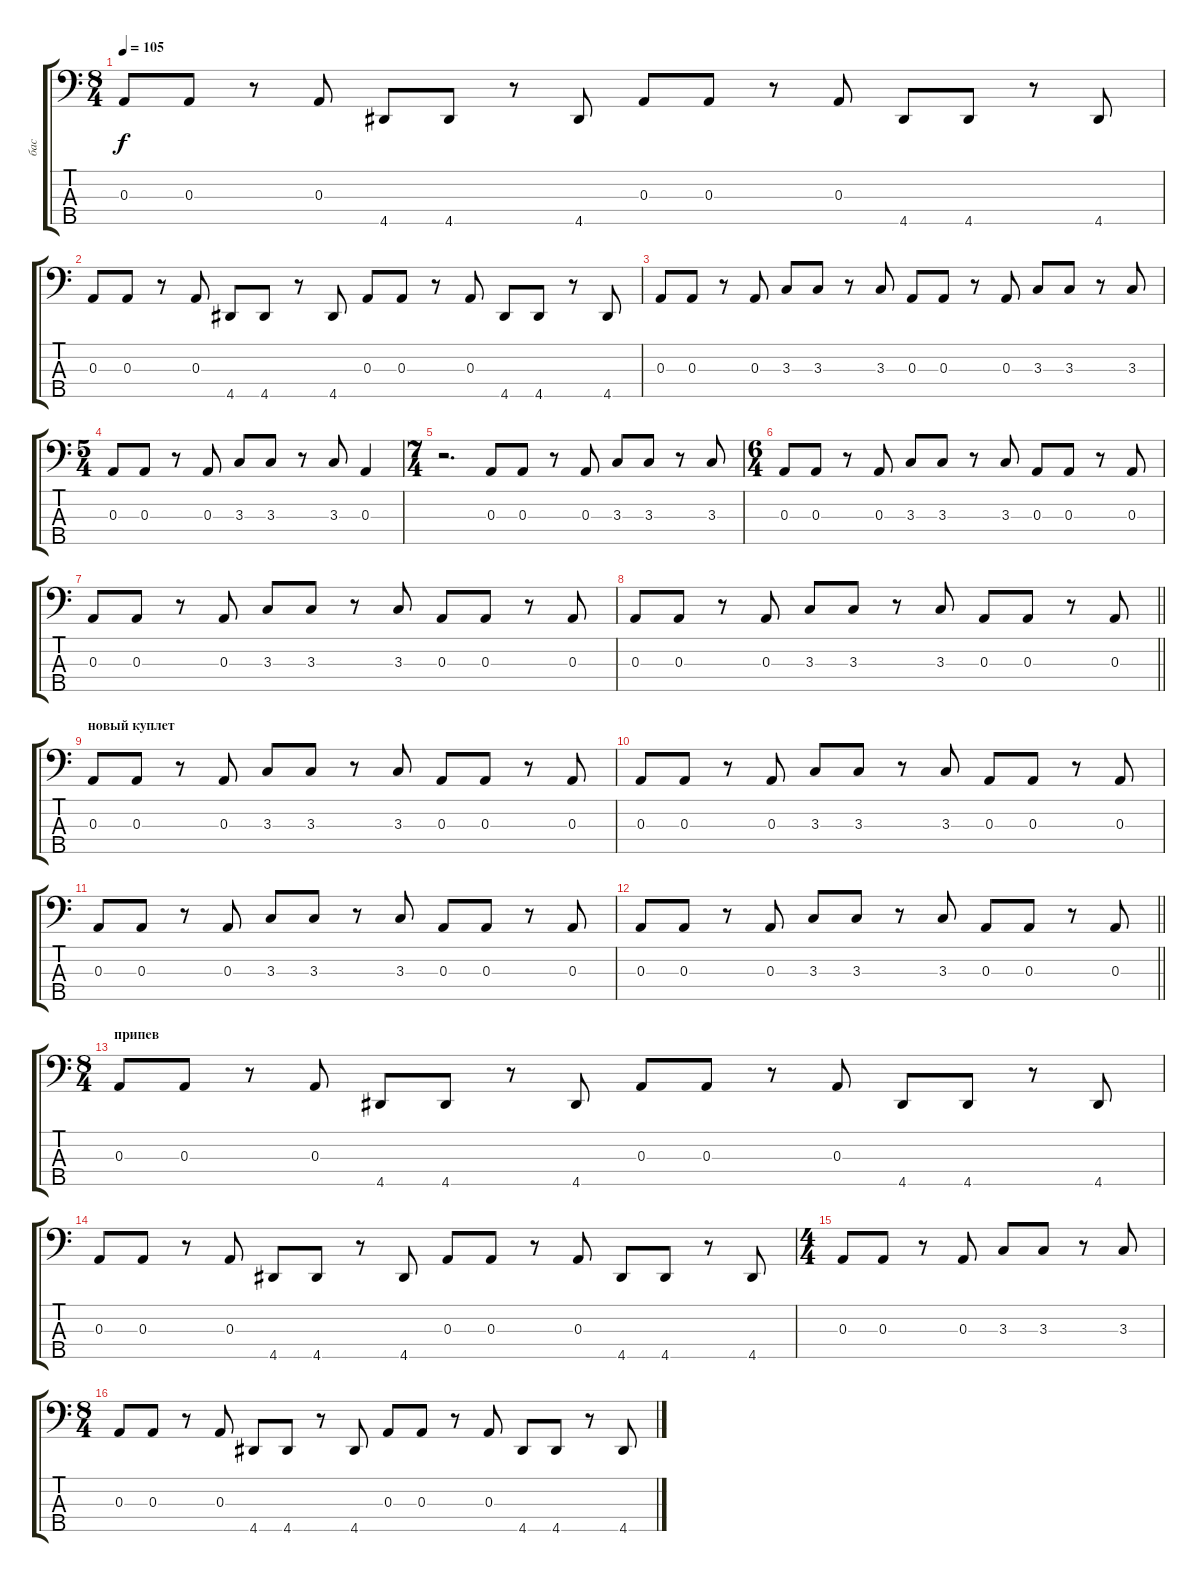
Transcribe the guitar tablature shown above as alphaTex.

\track ("бас" "бас") {instrument electricbassfinger}
\staff {score tabs}
\tuning (G2 D2 A1 E1 B0) {hide}
\ts (8 4)
\tempo 105
\clef f4
\ks c
0.3.8{dy f} 0.3.8 r.8 0.3.8 4.5.8 4.5.8 r.8 4.5.8 0.3.8 0.3.8 r.8 0.3.8 4.5.8 4.5.8 r.8 4.5.8 |
0.3.8 0.3.8 r.8 0.3.8 4.5.8 4.5.8 r.8 4.5.8 0.3.8 0.3.8 r.8 0.3.8 4.5.8 4.5.8 r.8 4.5.8 |
0.3.8 0.3.8 r.8 0.3.8 3.3.8 3.3.8 r.8 3.3.8 0.3.8 0.3.8 r.8 0.3.8 3.3.8 3.3.8 r.8 3.3.8 |
\ts (5 4)
0.3.8 0.3.8 r.8 0.3.8 3.3.8 3.3.8 r.8 3.3.8 0.3.4 |
\ts (7 4)
r.2{d} 0.3.8 0.3.8 r.8 0.3.8 3.3.8 3.3.8 r.8 3.3.8 |
\ts (6 4)
0.3.8 0.3.8 r.8 0.3.8 3.3.8 3.3.8 r.8 3.3.8 0.3.8 0.3.8 r.8 0.3.8 |
0.3.8 0.3.8 r.8 0.3.8 3.3.8 3.3.8 r.8 3.3.8 0.3.8 0.3.8 r.8 0.3.8 |
\barLineRight lightlight
0.3.8 0.3.8 r.8 0.3.8 3.3.8 3.3.8 r.8 3.3.8 0.3.8 0.3.8 r.8 0.3.8 |
\section ("" "новый куплет")
0.3.8 0.3.8 r.8 0.3.8 3.3.8 3.3.8 r.8 3.3.8 0.3.8 0.3.8 r.8 0.3.8 |
0.3.8 0.3.8 r.8 0.3.8 3.3.8 3.3.8 r.8 3.3.8 0.3.8 0.3.8 r.8 0.3.8 |
0.3.8 0.3.8 r.8 0.3.8 3.3.8 3.3.8 r.8 3.3.8 0.3.8 0.3.8 r.8 0.3.8 |
\barLineRight lightlight
0.3.8 0.3.8 r.8 0.3.8 3.3.8 3.3.8 r.8 3.3.8 0.3.8 0.3.8 r.8 0.3.8 |
\ts (8 4)
\section ("" "припев")
0.3.8 0.3.8 r.8 0.3.8 4.5.8 4.5.8 r.8 4.5.8 0.3.8 0.3.8 r.8 0.3.8 4.5.8 4.5.8 r.8 4.5.8 |
0.3.8 0.3.8 r.8 0.3.8 4.5.8 4.5.8 r.8 4.5.8 0.3.8 0.3.8 r.8 0.3.8 4.5.8 4.5.8 r.8 4.5.8 |
\ts (4 4)
0.3.8 0.3.8 r.8 0.3.8 3.3.8 3.3.8 r.8 3.3.8 |
\ts (8 4)
0.3.8 0.3.8 r.8 0.3.8 4.5.8 4.5.8 r.8 4.5.8 0.3.8 0.3.8 r.8 0.3.8 4.5.8 4.5.8 r.8 4.5.8
